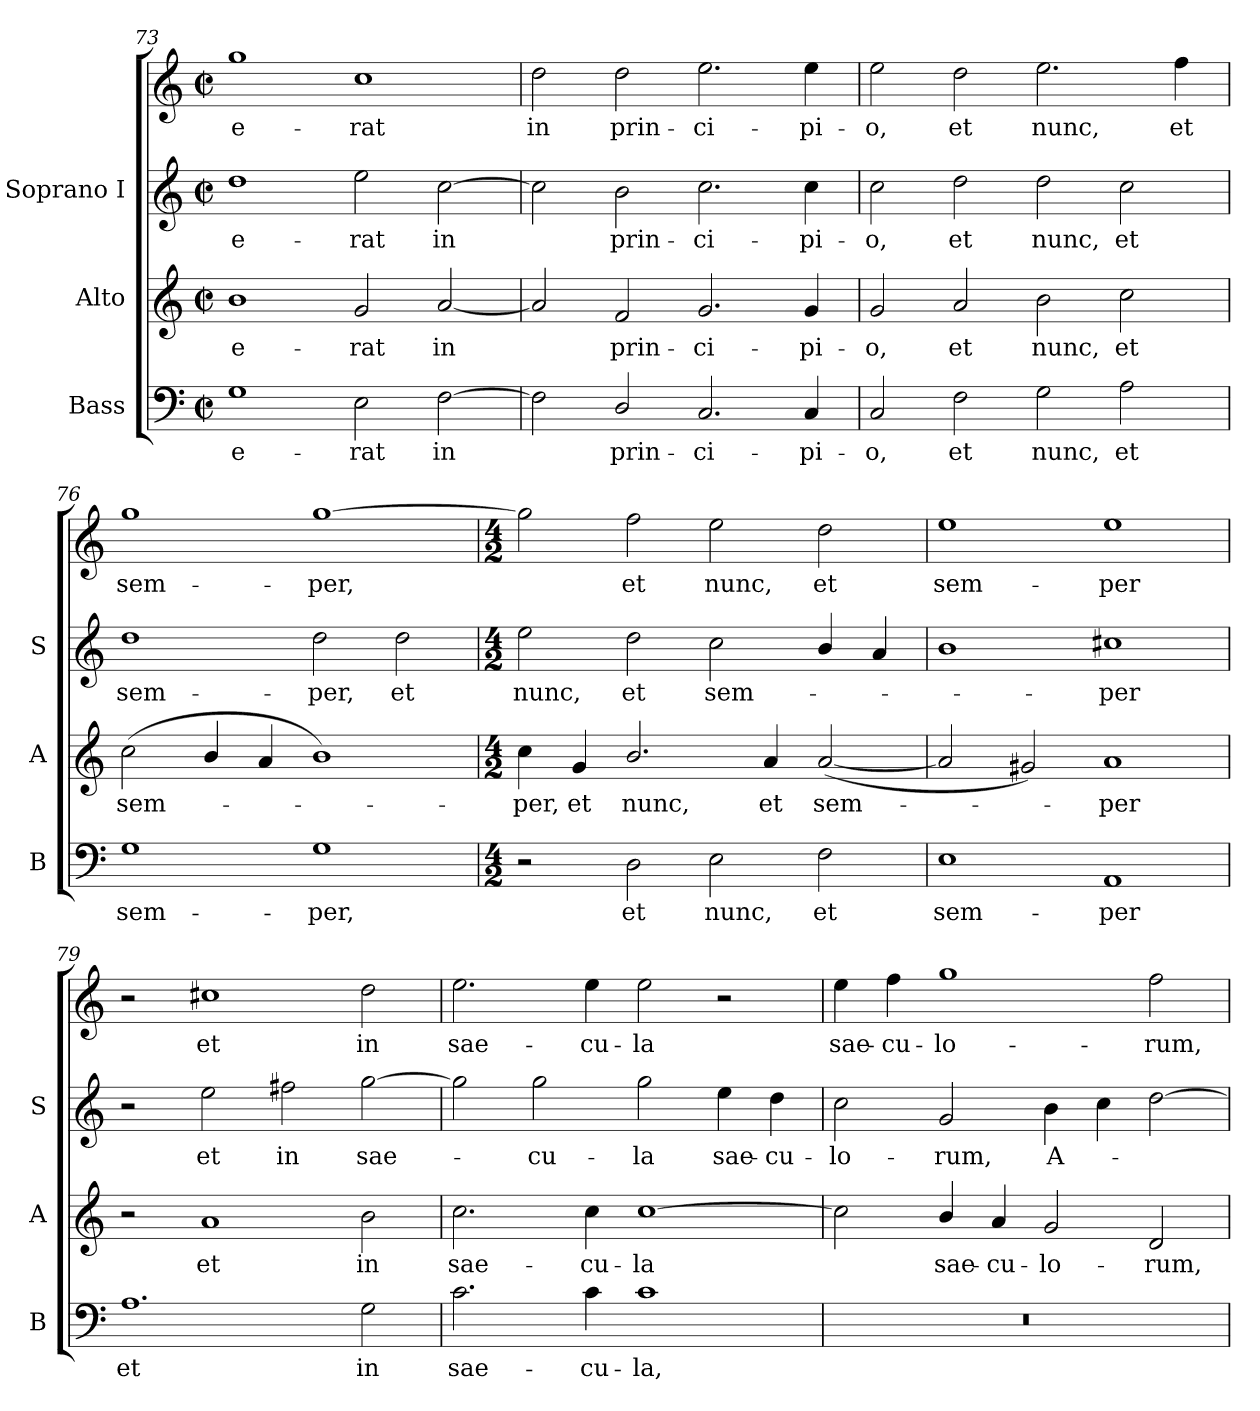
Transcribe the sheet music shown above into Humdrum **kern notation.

**kern	**text	**kern	**text	**kern	**text	**kern	**text
*part3	*part3	*part2	*part2	*part1	*part1	*part1	*part1
*staff4	*staff4	*staff3	*staff3	*staff2	*staff2	*staff1	*staff1
*I"Bass	*	*I"Alto	*	*I"Soprano I	*	*	*
*I'B	*	*I'A	*	*I'S	*	*	*
*clefF4	*	*clefG2	*	*clefG2	*	*clefG2	*
*k[]	*	*k[]	*	*k[]	*	*k[]	*
*C:	*	*C:	*	*C:	*	*C:	*
*M4/2	*	*M4/2	*	*M4/2	*	*M4/2	*
*met(c|)	*	*met(c|)	*	*met(c|)	*	*met(c|)	*
=73	=73	=73	=73	=73	=73	=73	=73
!	!LO:LY:b	!	!LO:LY:b	!	!LO:LY:b	!	!LO:LY:b
1G	e-	1b	e-	1dd	e-	1gg	e-
!	!LO:LY:b	!	!LO:LY:b	!	!LO:LY:b	!	!LO:LY:b
2E	-rat	2g	-rat	2ee	-rat	1cc	-rat
!	!LO:LY:b	!	!LO:LY:b	!	!LO:LY:b	!	!
[2F	in	[2a	in	[2cc	in	.	.
=74	=74	=74	=74	=74	=74	=74	=74
!	!	!	!	!	!	!	!LO:LY:b
2F]	.	2a]	.	2cc]	.	2dd	in
!	!LO:LY:b	!	!LO:LY:b	!	!LO:LY:b	!	!LO:LY:b
2D/	prin-	2f	prin-	2b	-prin-	2dd	prin-
!	!LO:LY:b	!	!LO:LY:b	!	!LO:LY:b	!	!LO:LY:b
2.C	-ci-	2.g	-ci-	2.cc	-ci-	2.ee	-ci-
!	!LO:LY:b	!	!LO:LY:b	!	!LO:LY:b	!	!LO:LY:b
4C	-pi-	4g	-pi-	4cc	-pi-	4ee	-pi-
=75	=75	=75	=75	=75	=75	=75	=75
!	!LO:LY:b	!	!LO:LY:b	!	!LO:LY:b	!	!LO:LY:b
2C	-o,	2g	-o,	2cc	o,	2ee	-o,
!	!LO:LY:b	!	!LO:LY:b	!	!LO:LY:b	!	!LO:LY:b
2F	et	2a	et	2dd	et	2dd	et
!	!LO:LY:b	!	!LO:LY:b	!	!LO:LY:b	!	!LO:LY:b
2G	nunc,	2b	nunc,	2dd	nunc,	2.ee	nunc,
!	!LO:LY:b	!	!LO:LY:b	!	!LO:LY:b	!	!
2A	et	2cc	et	2cc	et	.	.
!	!	!	!	!	!	!	!LO:LY:b
.	.	.	.	.	.	4ff	et
=76	=76	=76	=76	=76	=76	=76	=76
!	!LO:LY:b	!	!LO:LY:b	!	!LO:LY:b	!	!LO:LY:b
1G	sem-	(<2cc	sem-	1dd	sem-	1gg	sem-
.	.	4b/	.	.	.	.	.
.	.	4a	.	.	.	.	.
!	!LO:LY:b	!	!	!	!LO:LY:b	!	!LO:LY:b
1G	-per,	1b/)	.	2dd	-per,	[1gg	-per,
!	!	!	!	!	!LO:LY:b	!	!
.	.	.	.	2dd	et	.	.
!!LO:LB:g=z
=77	=77	=77	=77	=77	=77	=77	=77
*M4/2	*	*M4/2	*	*M4/2	*	*M4/2	*
!	!	!	!LO:LY:b	!	!LO:LY:b	!	!
2r	.	4cc	per,	2ee	nunc,	2gg]	.
!	!	!	!LO:LY:b	!	!	!	!
.	.	4g	et	.	.	.	.
!	!LO:LY:b	!	!LO:LY:b	!	!LO:LY:b	!	!LO:LY:b
2D	et	2.b/	nunc,	2dd	et	2ff	et
!	!LO:LY:b	!	!	!	!LO:LY:b	!	!LO:LY:b
2E	nunc,	.	.	2cc	sem-	2ee	nunc,
!	!	!	!LO:LY:b	!	!	!	!
.	.	4a	et	.	.	.	.
!	!LO:LY:b	!	!LO:LY:b	!	!	!	!LO:LY:b
2F	et	(<[2a	sem-	4b/	.	2dd	et
.	.	.	.	4a	.	.	.
=78	=78	=78	=78	=78	=78	=78	=78
!	!LO:LY:b	!	!	!	!	!	!LO:LY:b
1E	sem-	2a]	.	1b/	.	1ee	sem-
.	.	2g#X)	.	.	.	.	.
!	!LO:LY:b	!	!LO:LY:b	!	!LO:LY:b	!	!LO:LY:b
1AA	-per	1a	per	1cc#X	per	1ee	-per
=79	=79	=79	=79	=79	=79	=79	=79
!	!LO:LY:b	!	!	!	!	!	!
1.A	et	2r	.	2r	.	2r	.
!	!	!	!LO:LY:b	!	!LO:LY:b	!	!LO:LY:b
.	.	1a	et	2ee	et	1cc#X	et
!	!	!	!	!	!LO:LY:b	!	!
.	.	.	.	2ff#X	in	.	.
!	!LO:LY:b	!	!LO:LY:b	!	!LO:LY:b	!	!LO:LY:b
2G	in	2b	in	[2gg	sae-	2dd	in
=80	=80	=80	=80	=80	=80	=80	=80
!	!LO:LY:b	!	!LO:LY:b	!	!	!	!LO:LY:b
2.c	sae-	2.cc	sae-	2gg]	.	2.ee	sae-
!	!	!	!	!	!LO:LY:b	!	!
.	.	.	.	2gg	cu-	.	.
!	!LO:LY:b	!	!LO:LY:b	!	!	!	!LO:LY:b
4c	-cu-	4cc	-cu-	.	.	4ee	-cu-
!	!LO:LY:b	!	!LO:LY:b	!	!LO:LY:b	!	!LO:LY:b
1c	-la,	[1cc	-la	2gg	-la	2ee	-la
!	!	!	!	!	!LO:LY:b	!	!
.	.	.	.	4ee	sae-	2r	.
!	!	!	!	!	!LO:LY:b	!	!
.	.	.	.	4dd	-cu-	.	.
=81	=81	=81	=81	=81	=81	=81	=81
!	!	!	!	!	!LO:LY:b	!	!LO:LY:b
0r	.	2cc]	.	2cc	lo-	4ee	-sae-
!	!	!	!	!	!	!	!LO:LY:b
.	.	.	.	.	.	4ff	-cu-
!	!	!	!LO:LY:b	!	!LO:LY:b	!	!LO:LY:b
.	.	4b/	sae-	2g	-rum,	1gg	-lo-
!	!	!	!LO:LY:b	!	!	!	!
.	.	4a	-cu-	.	.	.	.
!	!	!	!LO:LY:b	!	!LO:LY:b	!	!
.	.	2g	-lo-	4b	A-	.	.
.	.	.	.	4cc	.	.	.
!	!	!	!LO:LY:b	!	!	!	!LO:LY:b
.	.	2d	-rum,	[2dd	.	2ff	-rum,
=	=	=	=	=	=	=	=
*-	*-	*-	*-	*-	*-	*-	*-
